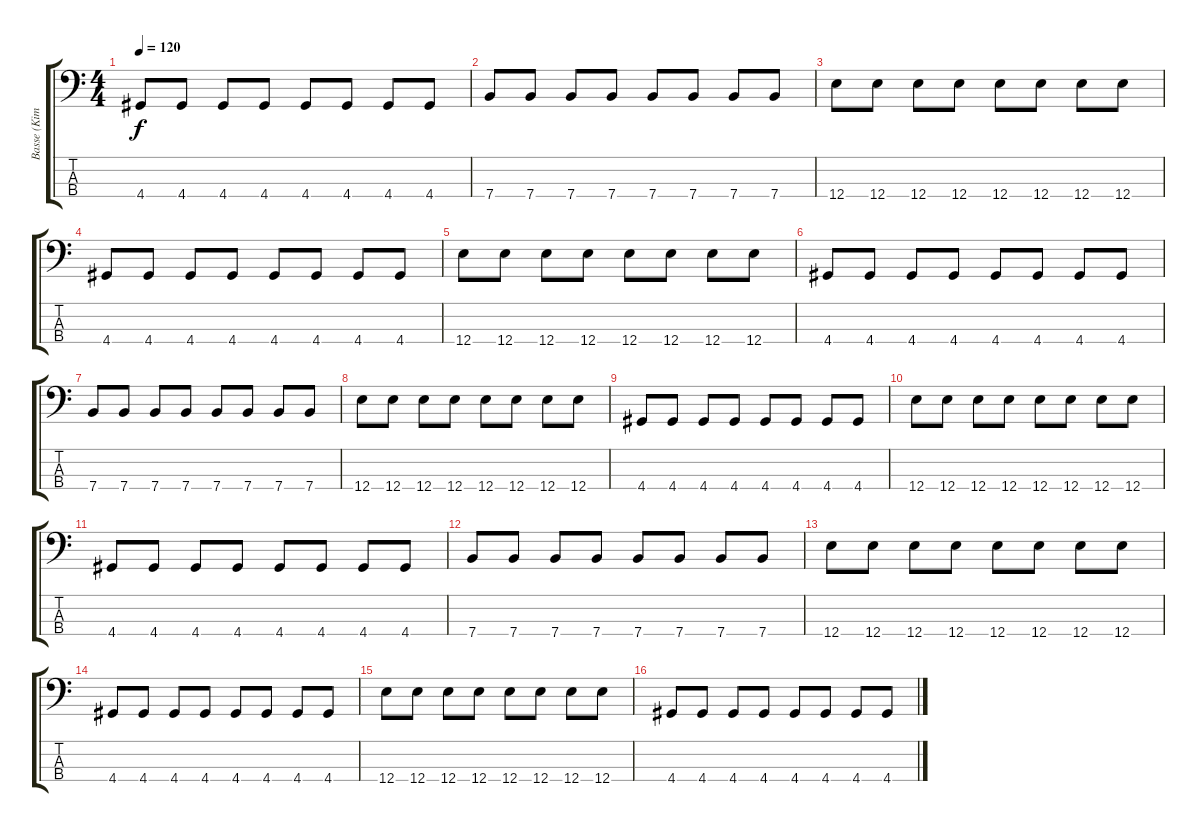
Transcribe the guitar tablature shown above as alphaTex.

\track ("Basse (Kim Deal)" "Basse (Kim") {instrument electricbassfinger}
\staff {score tabs}
\tuning (G2 D2 A1 E1) {hide}
\ts (4 4)
\tempo 120
\clef f4
\ks c
4.4.8{dy f instrument electricbassfinger} 4.4.8 4.4.8 4.4.8 4.4.8 4.4.8 4.4.8 4.4.8 |
7.4.8 7.4.8 7.4.8 7.4.8 7.4.8 7.4.8 7.4.8 7.4.8 |
12.4.8 12.4.8 12.4.8 12.4.8 12.4.8 12.4.8 12.4.8 12.4.8 |
4.4.8 4.4.8 4.4.8 4.4.8 4.4.8 4.4.8 4.4.8 4.4.8 |
12.4.8 12.4.8 12.4.8 12.4.8 12.4.8 12.4.8 12.4.8 12.4.8 |
4.4.8 4.4.8 4.4.8 4.4.8 4.4.8 4.4.8 4.4.8 4.4.8 |
7.4.8 7.4.8 7.4.8 7.4.8 7.4.8 7.4.8 7.4.8 7.4.8 |
12.4.8 12.4.8 12.4.8 12.4.8 12.4.8 12.4.8 12.4.8 12.4.8 |
4.4.8 4.4.8 4.4.8 4.4.8 4.4.8 4.4.8 4.4.8 4.4.8 |
12.4.8 12.4.8 12.4.8 12.4.8 12.4.8 12.4.8 12.4.8 12.4.8 |
4.4.8 4.4.8 4.4.8 4.4.8 4.4.8 4.4.8 4.4.8 4.4.8 |
7.4.8 7.4.8 7.4.8 7.4.8 7.4.8 7.4.8 7.4.8 7.4.8 |
12.4.8 12.4.8 12.4.8 12.4.8 12.4.8 12.4.8 12.4.8 12.4.8 |
4.4.8 4.4.8 4.4.8 4.4.8 4.4.8 4.4.8 4.4.8 4.4.8 |
12.4.8 12.4.8 12.4.8 12.4.8 12.4.8 12.4.8 12.4.8 12.4.8 |
4.4.8 4.4.8 4.4.8 4.4.8 4.4.8 4.4.8 4.4.8 4.4.8
